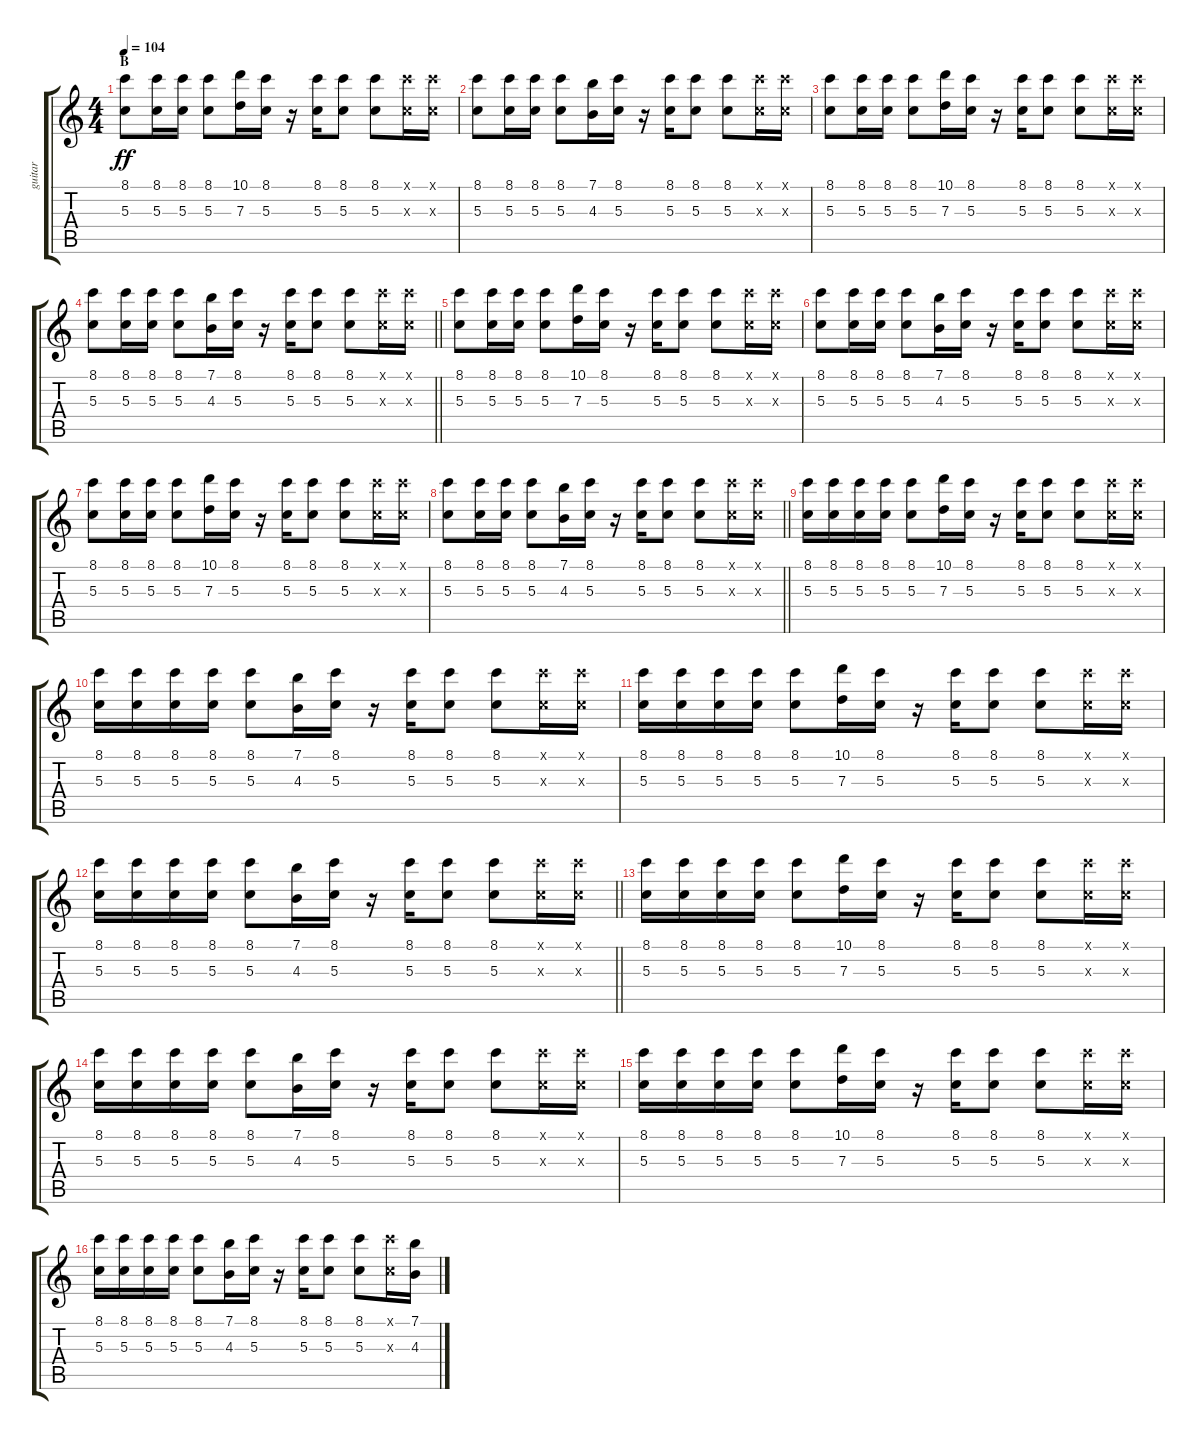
\track ("guitar" "guitar") {instrument electricguitarclean}
\staff {score tabs}
\tuning (E4 B3 G3 D3 A2 E2) {hide}
\ts (4 4)
\section ("" "B")
\tempo 104
\clef g2
\ks c
(8.1 5.3).8{dy ff volume 16} (8.1 5.3).16 (8.1 5.3).16 (8.1 5.3).8 (10.1 7.3).16 (8.1 5.3).16 r.16 (8.1 5.3).16 (8.1 5.3).8 (8.1 5.3).8 (8.1{x} 5.3{x}).16 (8.1{x} 5.3{x}).16 |
(8.1 5.3).8 (8.1 5.3).16 (8.1 5.3).16 (8.1 5.3).8 (7.1 4.3).16 (8.1 5.3).16 r.16 (8.1 5.3).16 (8.1 5.3).8 (8.1 5.3).8 (8.1{x} 5.3{x}).16 (8.1{x} 5.3{x}).16 |
(8.1 5.3).8 (8.1 5.3).16 (8.1 5.3).16 (8.1 5.3).8 (10.1 7.3).16 (8.1 5.3).16 r.16 (8.1 5.3).16 (8.1 5.3).8 (8.1 5.3).8 (8.1{x} 5.3{x}).16 (8.1{x} 5.3{x}).16 |
\barLineRight lightlight
(8.1 5.3).8 (8.1 5.3).16 (8.1 5.3).16 (8.1 5.3).8 (7.1 4.3).16 (8.1 5.3).16 r.16 (8.1 5.3).16 (8.1 5.3).8 (8.1 5.3).8 (8.1{x} 5.3{x}).16 (8.1{x} 5.3{x}).16 |
(8.1 5.3).8 (8.1 5.3).16 (8.1 5.3).16 (8.1 5.3).8 (10.1 7.3).16 (8.1 5.3).16 r.16 (8.1 5.3).16 (8.1 5.3).8 (8.1 5.3).8 (8.1{x} 5.3{x}).16 (8.1{x} 5.3{x}).16 |
(8.1 5.3).8 (8.1 5.3).16 (8.1 5.3).16 (8.1 5.3).8 (7.1 4.3).16 (8.1 5.3).16 r.16 (8.1 5.3).16 (8.1 5.3).8 (8.1 5.3).8 (8.1{x} 5.3{x}).16 (8.1{x} 5.3{x}).16 |
(8.1 5.3).8 (8.1 5.3).16 (8.1 5.3).16 (8.1 5.3).8 (10.1 7.3).16 (8.1 5.3).16 r.16 (8.1 5.3).16 (8.1 5.3).8 (8.1 5.3).8 (8.1{x} 5.3{x}).16 (8.1{x} 5.3{x}).16 |
\barLineRight lightlight
(8.1 5.3).8 (8.1 5.3).16 (8.1 5.3).16 (8.1 5.3).8 (7.1 4.3).16 (8.1 5.3).16 r.16 (8.1 5.3).16 (8.1 5.3).8 (8.1 5.3).8 (8.1{x} 5.3{x}).16 (8.1{x} 5.3{x}).16 |
(8.1 5.3).16 (8.1 5.3).16 (8.1 5.3).16 (8.1 5.3).16 (8.1 5.3).8 (10.1 7.3).16 (8.1 5.3).16 r.16 (8.1 5.3).16 (8.1 5.3).8 (8.1 5.3).8 (8.1{x} 5.3{x}).16 (8.1{x} 5.3{x}).16 |
(8.1 5.3).16 (8.1 5.3).16 (8.1 5.3).16 (8.1 5.3).16 (8.1 5.3).8 (7.1 4.3).16 (8.1 5.3).16 r.16 (8.1 5.3).16 (8.1 5.3).8 (8.1 5.3).8 (8.1{x} 5.3{x}).16 (8.1{x} 5.3{x}).16 |
(8.1 5.3).16 (8.1 5.3).16 (8.1 5.3).16 (8.1 5.3).16 (8.1 5.3).8 (10.1 7.3).16 (8.1 5.3).16 r.16 (8.1 5.3).16 (8.1 5.3).8 (8.1 5.3).8 (8.1{x} 5.3{x}).16 (8.1{x} 5.3{x}).16 |
\barLineRight lightlight
(8.1 5.3).16 (8.1 5.3).16 (8.1 5.3).16 (8.1 5.3).16 (8.1 5.3).8 (7.1 4.3).16 (8.1 5.3).16 r.16 (8.1 5.3).16 (8.1 5.3).8 (8.1 5.3).8 (8.1{x} 5.3{x}).16 (8.1{x} 5.3{x}).16 |
(8.1 5.3).16 (8.1 5.3).16 (8.1 5.3).16 (8.1 5.3).16 (8.1 5.3).8 (10.1 7.3).16 (8.1 5.3).16 r.16 (8.1 5.3).16 (8.1 5.3).8 (8.1 5.3).8 (8.1{x} 5.3{x}).16 (8.1{x} 5.3{x}).16 |
(8.1 5.3).16 (8.1 5.3).16 (8.1 5.3).16 (8.1 5.3).16 (8.1 5.3).8 (7.1 4.3).16 (8.1 5.3).16 r.16 (8.1 5.3).16 (8.1 5.3).8 (8.1 5.3).8 (8.1{x} 5.3{x}).16 (8.1{x} 5.3{x}).16 |
(8.1 5.3).16 (8.1 5.3).16 (8.1 5.3).16 (8.1 5.3).16 (8.1 5.3).8 (10.1 7.3).16 (8.1 5.3).16 r.16 (8.1 5.3).16 (8.1 5.3).8 (8.1 5.3).8 (8.1{x} 5.3{x}).16 (8.1{x} 5.3{x}).16 |
(8.1 5.3).16 (8.1 5.3).16 (8.1 5.3).16 (8.1 5.3).16 (8.1 5.3).8 (7.1 4.3).16 (8.1 5.3).16 r.16 (8.1 5.3).16 (8.1 5.3).8 (8.1 5.3).8 (8.1{x} 5.3{x}).16 (7.1 4.3).16
